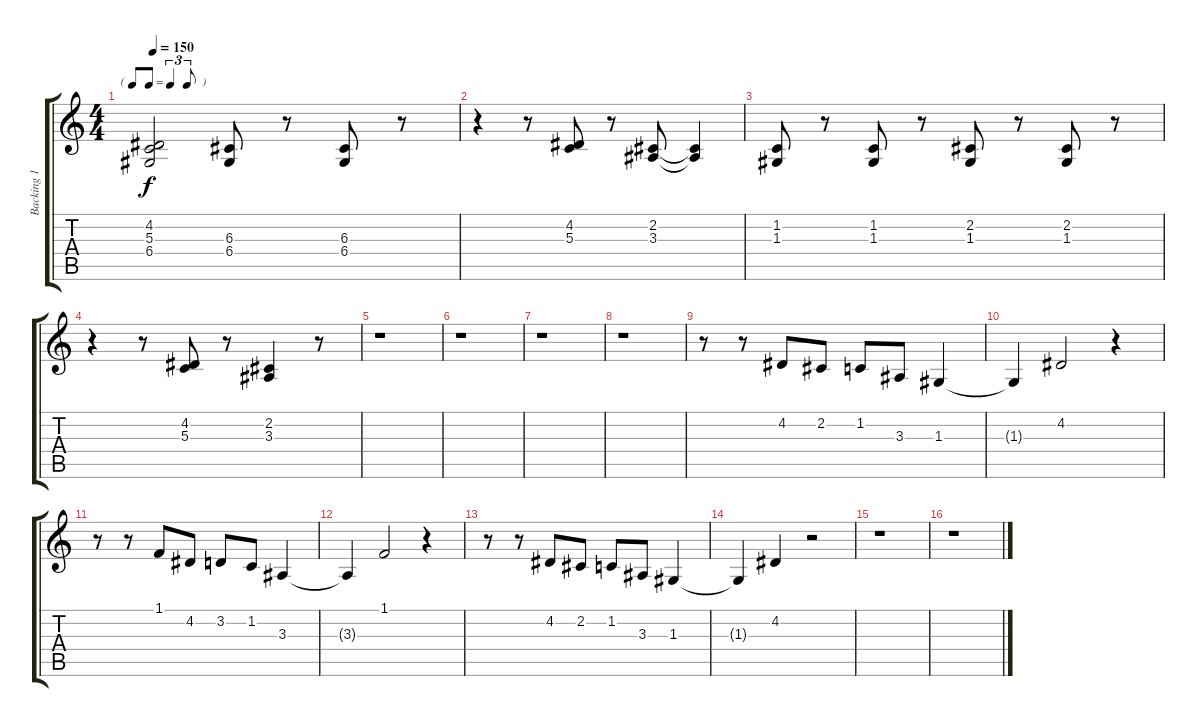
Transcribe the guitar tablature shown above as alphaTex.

\track ("Backing 1" "Backing 1") {instrument brasssection}
\staff {score tabs}
\tuning (E4 B3 G3 D3 A2 E2) {hide}
\ts (4 4)
\tf triplet8th
\tempo 150
\clef g2
\ks c
(4.2 5.3 6.4).2{dy f} (6.3 6.4).8 r.8 (6.3 6.4).8 r.8 |
r.4 r.8 (4.2 5.3).8 r.8 (2.2 3.3).8 (2.2{t} 3.3{t}).4 |
(1.2 1.3).8 r.8 (1.2 1.3).8 r.8 (2.2 1.3).8 r.8 (2.2 1.3).8 r.8 |
r.4 r.8 (4.2 5.3).8 r.8 (2.2 3.3).4 r.8 |
r.1 |
r.1 |
r.1 |
r.1 |
r.8 r.8 4.2.8 2.2.8 1.2.8 3.3.8 1.3.4 |
1.3{t}.4 4.2.2 r.4 |
r.8 r.8 1.1.8 4.2.8 3.2.8 1.2.8 3.3.4 |
3.3{t}.4 1.1.2 r.4 |
r.8 r.8 4.2.8 2.2.8 1.2.8 3.3.8 1.3.4 |
1.3{t}.4 4.2.4 r.2 |
r.1 |
r.1
